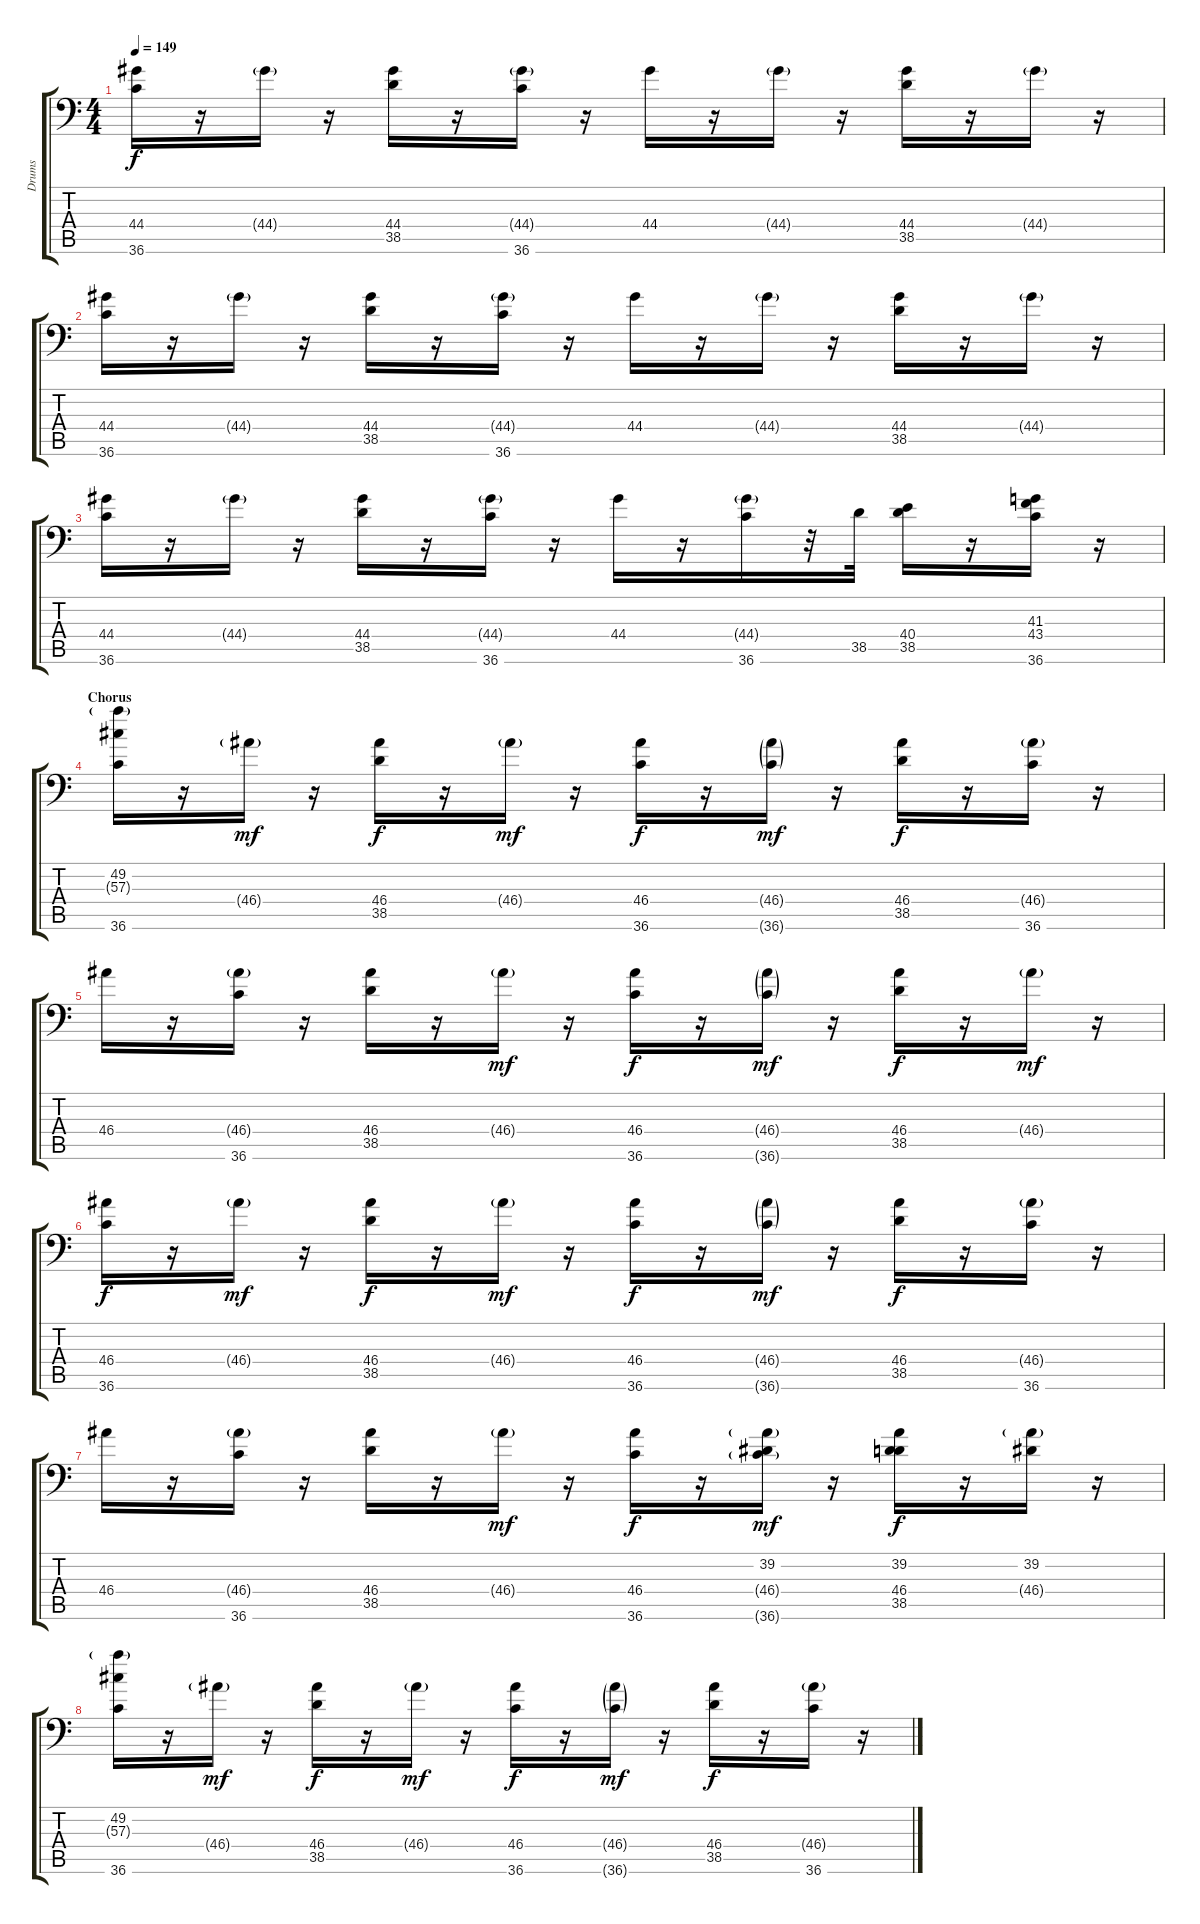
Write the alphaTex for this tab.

\track ("Drums" "Drums") {instrument acousticgrandpiano}
\staff {score tabs}
\tuning (C-1 C-1 C-1 C-1 C-1 C-1) {hide}
\ts (4 4)
\tempo 149
\clef f4
\ks c
(44.4 36.6).16{dy f} r.16 44.4{g}.16 r.16 (44.4 38.5).16 r.16 (44.4{g} 36.6).16 r.16 44.4.16 r.16 44.4{g}.16 r.16 (44.4 38.5).16 r.16 44.4{g}.16 r.16 |
(44.4 36.6).16 r.16 44.4{g}.16 r.16 (44.4 38.5).16 r.16 (44.4{g} 36.6).16 r.16 44.4.16 r.16 44.4{g}.16 r.16 (44.4 38.5).16 r.16 44.4{g}.16 r.16 |
(44.4 36.6).16 r.16 44.4{g}.16 r.16 (44.4 38.5).16 r.16 (44.4{g} 36.6).16 r.16 44.4.16 r.16 (44.4{g} 36.6).16 r.32 38.5.32 (40.4 38.5).16 r.16 (41.3 43.4 36.6).16 r.16 |
\section ("" "Chorus")
(49.2 57.3{g} 36.6).16 r.16 46.4{g}.16{dy mf} r.16 (46.4 38.5).16{dy f} r.16 46.4{g}.16{dy mf} r.16 (46.4 36.6).16{dy f} r.16 (46.4{g} 36.6{g}).16{dy mf} r.16 (46.4 38.5).16{dy f} r.16 (46.4{g} 36.6).16 r.16 |
46.4.16 r.16 (46.4{g} 36.6).16 r.16 (46.4 38.5).16 r.16 46.4{g}.16{dy mf} r.16 (46.4 36.6).16{dy f} r.16 (46.4{g} 36.6{g}).16{dy mf} r.16 (46.4 38.5).16{dy f} r.16 46.4{g}.16{dy mf} r.16 |
(46.4 36.6).16{dy f} r.16 46.4{g}.16{dy mf} r.16 (46.4 38.5).16{dy f} r.16 46.4{g}.16{dy mf} r.16 (46.4 36.6).16{dy f} r.16 (46.4{g} 36.6{g}).16{dy mf} r.16 (46.4 38.5).16{dy f} r.16 (46.4{g} 36.6).16 r.16 |
46.4.16 r.16 (46.4{g} 36.6).16 r.16 (46.4 38.5).16 r.16 46.4{g}.16{dy mf} r.16 (46.4 36.6).16{dy f} r.16 (39.2 46.4{g} 36.6{g}).16{dy mf} r.16 (39.2 46.4 38.5).16{dy f} r.16 (39.2 46.4{g}).16 r.16 |
(49.2 57.3{g} 36.6).16 r.16 46.4{g}.16{dy mf} r.16 (46.4 38.5).16{dy f} r.16 46.4{g}.16{dy mf} r.16 (46.4 36.6).16{dy f} r.16 (46.4{g} 36.6{g}).16{dy mf} r.16 (46.4 38.5).16{dy f} r.16 (46.4{g} 36.6).16 r.16
